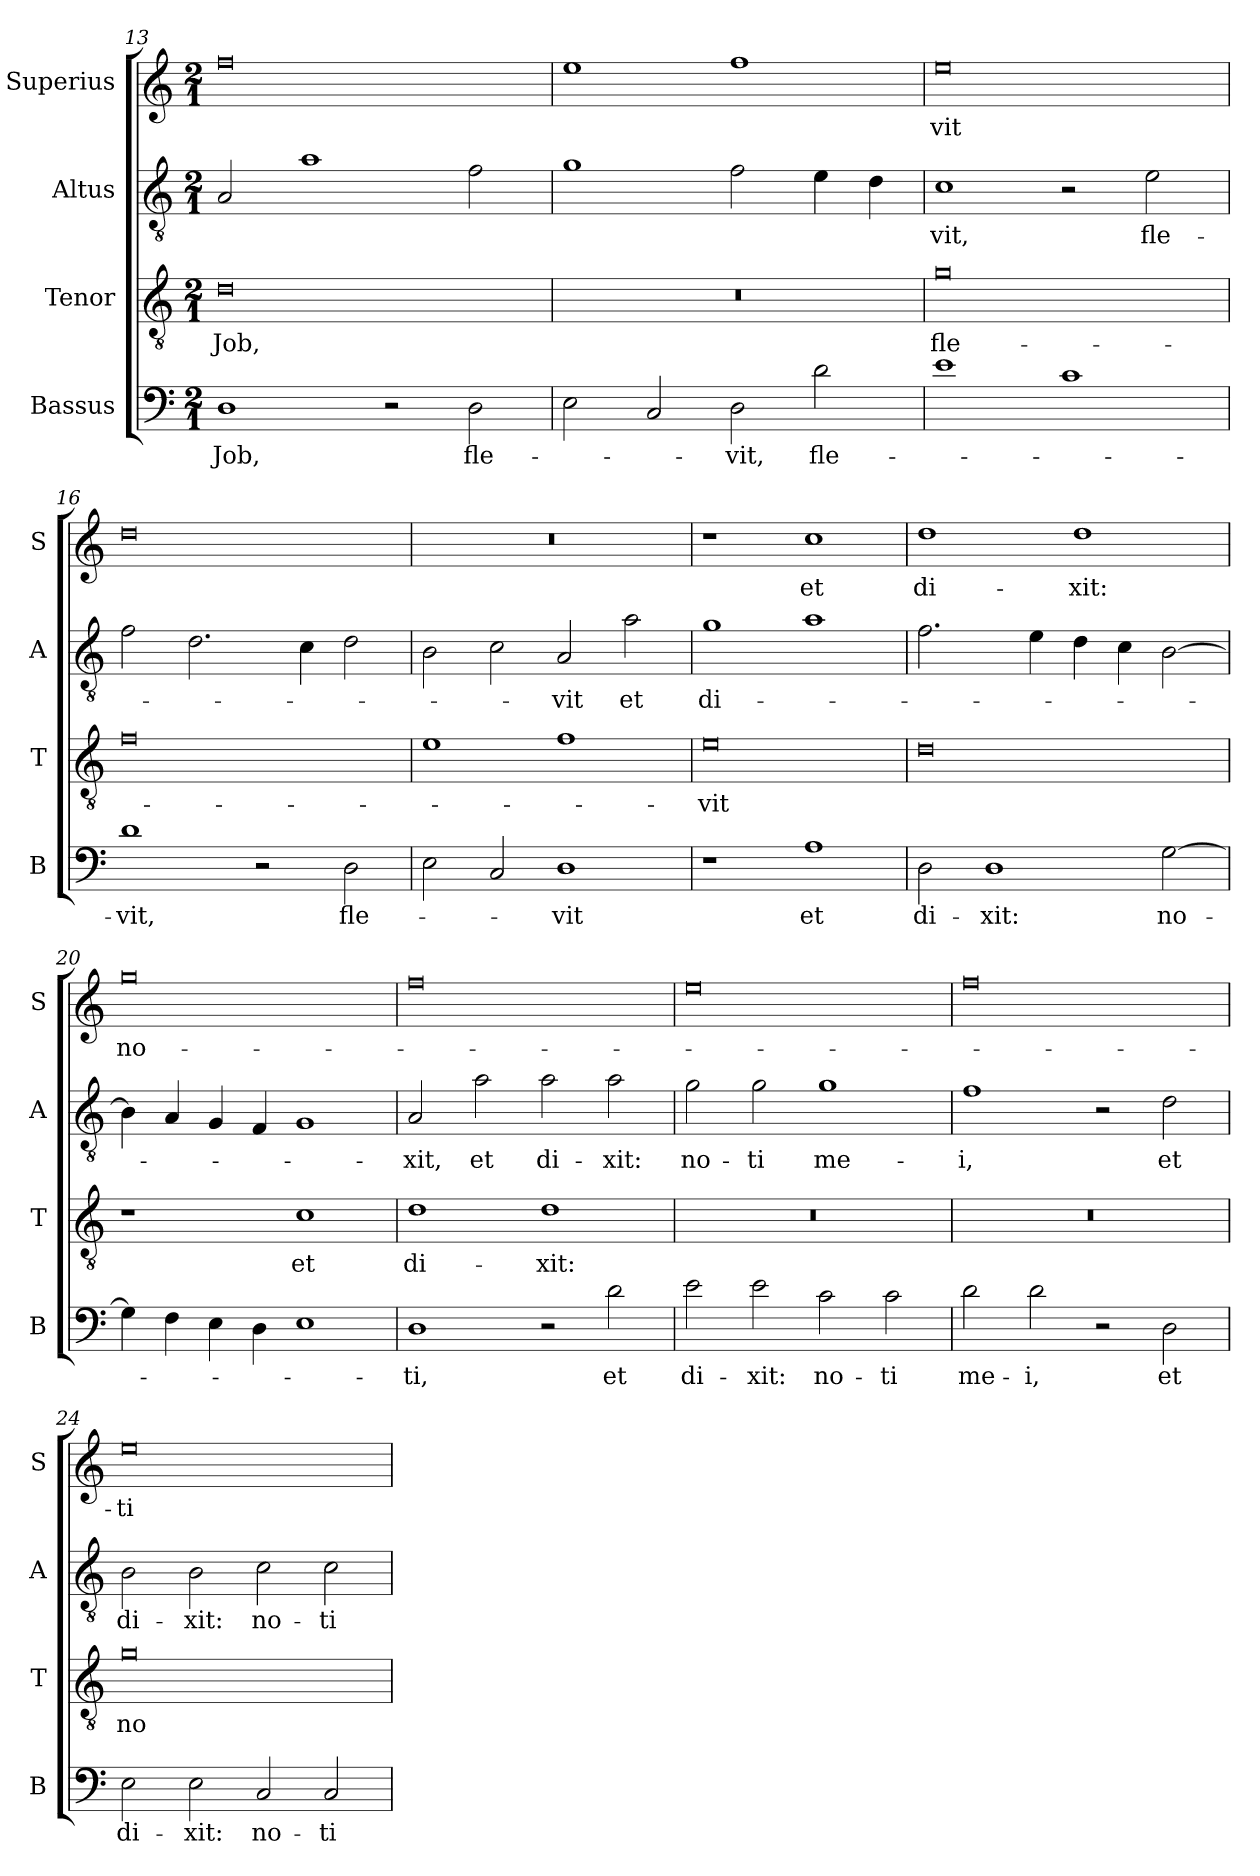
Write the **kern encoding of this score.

**kern	**text	**kern	**text	**kern	**text	**kern	**text
*part4	*part4	*part3	*part3	*part2	*part2	*part1	*part1
*staff4	*staff4	*staff3	*staff3	*staff2	*staff2	*staff1	*staff1
*I"Bassus	*	*I"Tenor	*	*I"Altus	*	*I"Superius	*
*I'B	*	*I'T	*	*I'A	*	*I'S	*
*clefF4	*	*clefGv2	*	*clefGv2	*	*clefG2	*
*k[]	*	*k[]	*	*k[]	*	*k[]	*
*M2/1	*	*M2/1	*	*M2/1	*	*M2/1	*
=13	=13	=13	=13	=13	=13	=13	=13
1D	Job,	0d	Job,	2A	.	0ff	.
.	.	.	.	1a	.	.	.
2r	.	.	.	.	.	.	.
2D	fle-	.	.	2f	.	.	.
=14	=14	=14	=14	=14	=14	=14	=14
2E	.	0r	.	1g	.	1ee	.
2C	.	.	.	.	.	.	.
2D	-vit,	.	.	2f	.	1ff	.
2d	fle-	.	.	4e	.	.	.
.	.	.	.	4d	.	.	.
=15	=15	=15	=15	=15	=15	=15	=15
1e	.	0g	fle-	1c	-vit,	0ee	-vit
1c	.	.	.	2r	.	.	.
.	.	.	.	2e	fle-	.	.
=16	=16	=16	=16	=16	=16	=16	=16
1d	-vit,	0f	.	2f	.	0dd	.
.	.	.	.	2.d	.	.	.
2r	.	.	.	.	.	.	.
.	.	.	.	4c	.	.	.
2D	fle-	.	.	2d	.	.	.
=17	=17	=17	=17	=17	=17	=17	=17
2E	.	1e	.	2B	.	0r	.
2C	.	.	.	2c	.	.	.
1D	-vit	1f	.	2A	-vit	.	.
.	.	.	.	2a	et	.	.
=18	=18	=18	=18	=18	=18	=18	=18
1r	.	0e	-vit	1g	di-	1r	.
1A	et	.	.	1a	.	1cc	et
=19	=19	=19	=19	=19	=19	=19	=19
2D	di-	0d	.	2.f	.	1dd	di-
1D	-xit:	.	.	.	.	.	.
.	.	.	.	4e	.	.	.
.	.	.	.	4d	.	1dd	-xit:
.	.	.	.	4c	.	.	.
[2G	no-	.	.	[2B	.	.	.
=20	=20	=20	=20	=20	=20	=20	=20
4G]	.	1r	.	4B]	.	0gg	no-
4F	.	.	.	4A	.	.	.
4E	.	.	.	4G	.	.	.
4D	.	.	.	4F	.	.	.
1E	.	1c	et	1G	.	.	.
=21	=21	=21	=21	=21	=21	=21	=21
1D	-ti,	1d	di-	2A	-xit,	0ff	.
.	.	.	.	2a	et	.	.
2r	.	1d	-xit:	2a	di-	.	.
2d	et	.	.	2a	-xit:	.	.
=22	=22	=22	=22	=22	=22	=22	=22
2e	di-	0r	.	2g	no-	0ee	.
2e	-xit:	.	.	2g	-ti	.	.
2c	no-	.	.	1g	me-	.	.
2c	-ti	.	.	.	.	.	.
=23	=23	=23	=23	=23	=23	=23	=23
2d	me-	0r	.	1f	-i,	0ff	.
2d	-i,	.	.	.	.	.	.
2r	.	.	.	2r	.	.	.
2D	et	.	.	2d	et	.	.
=24	=24	=24	=24	=24	=24	=24	=24
2E	di-	0g	no-	2B	di-	0ee	-ti
2E	-xit:	.	.	2B	-xit:	.	.
2C	no-	.	.	2c	no-	.	.
2C	-ti	.	.	2c	-ti	.	.
=	=	=	=	=	=	=	=
*-	*-	*-	*-	*-	*-	*-	*-
